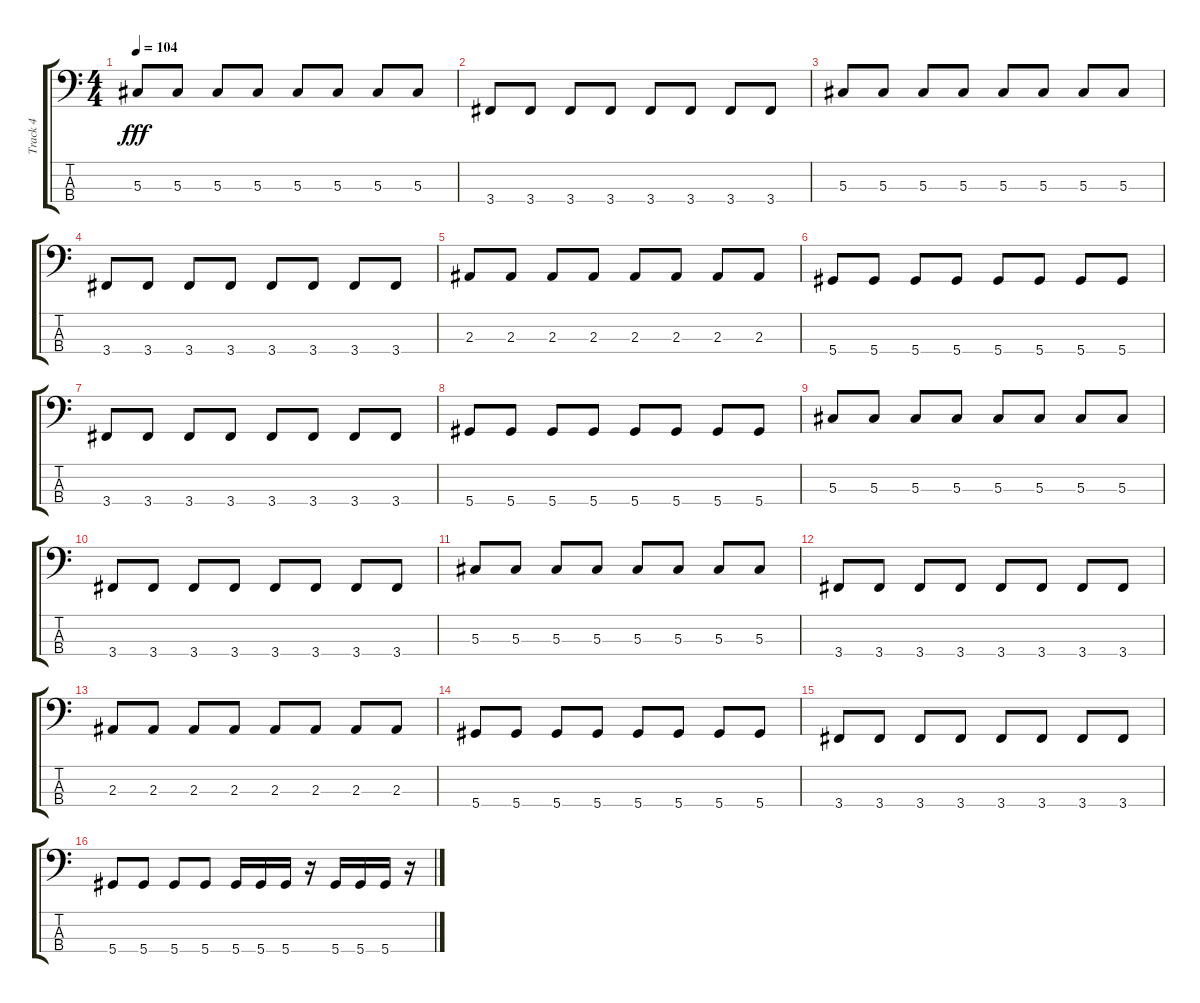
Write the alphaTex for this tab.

\track ("Track 4" "Track 4") {instrument electricbasspick}
\staff {score tabs}
\tuning (Gb2 Db2 Ab1 Eb1) {hide}
\ts (4 4)
\tempo 104
\clef f4
\ks c
5.3.8{dy fff} 5.3.8 5.3.8 5.3.8 5.3.8 5.3.8 5.3.8 5.3.8 |
3.4.8 3.4.8 3.4.8 3.4.8 3.4.8 3.4.8 3.4.8 3.4.8 |
5.3.8 5.3.8 5.3.8 5.3.8 5.3.8 5.3.8 5.3.8 5.3.8 |
3.4.8 3.4.8 3.4.8 3.4.8 3.4.8 3.4.8 3.4.8 3.4.8 |
2.3.8 2.3.8 2.3.8 2.3.8 2.3.8 2.3.8 2.3.8 2.3.8 |
5.4.8 5.4.8 5.4.8 5.4.8 5.4.8 5.4.8 5.4.8 5.4.8 |
3.4.8 3.4.8 3.4.8 3.4.8 3.4.8 3.4.8 3.4.8 3.4.8 |
5.4.8 5.4.8 5.4.8 5.4.8 5.4.8 5.4.8 5.4.8 5.4.8 |
5.3.8 5.3.8 5.3.8 5.3.8 5.3.8 5.3.8 5.3.8 5.3.8 |
3.4.8 3.4.8 3.4.8 3.4.8 3.4.8 3.4.8 3.4.8 3.4.8 |
5.3.8 5.3.8 5.3.8 5.3.8 5.3.8 5.3.8 5.3.8 5.3.8 |
3.4.8 3.4.8 3.4.8 3.4.8 3.4.8 3.4.8 3.4.8 3.4.8 |
2.3.8 2.3.8 2.3.8 2.3.8 2.3.8 2.3.8 2.3.8 2.3.8 |
5.4.8 5.4.8 5.4.8 5.4.8 5.4.8 5.4.8 5.4.8 5.4.8 |
3.4.8 3.4.8 3.4.8 3.4.8 3.4.8 3.4.8 3.4.8 3.4.8 |
5.4.8 5.4.8 5.4.8 5.4.8 5.4.16 5.4.16 5.4.16 r.16 5.4.16 5.4.16 5.4.16 r.16
